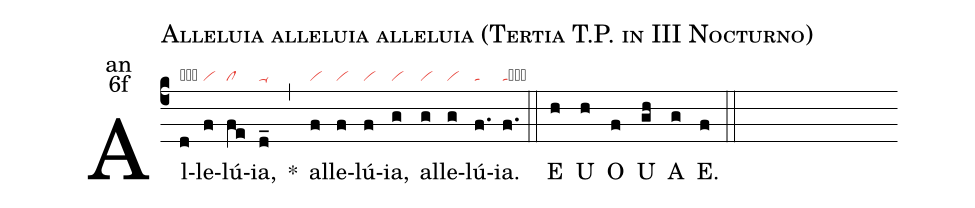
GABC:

name:Alleluia alleluia alleluia (Tertia T.P. in III Nocturno);
office-part:an;
mode:6f;
nabc-lines:1;
%%
(c4) Al(d|obta)le(f|vi)lú(fe|cl)ia,(d_|ta-) <sp>*</sp>(,) al(f|vi)le(f|vi)lú(f|vi)ia,(g|vi) al(g|vi)le(g|vi)lú(f.|ta)ia.(f.|tacb) (::)<eu> E(h) U(h) O(f) U(gh) A(g) E.(f) </eu>(::)
